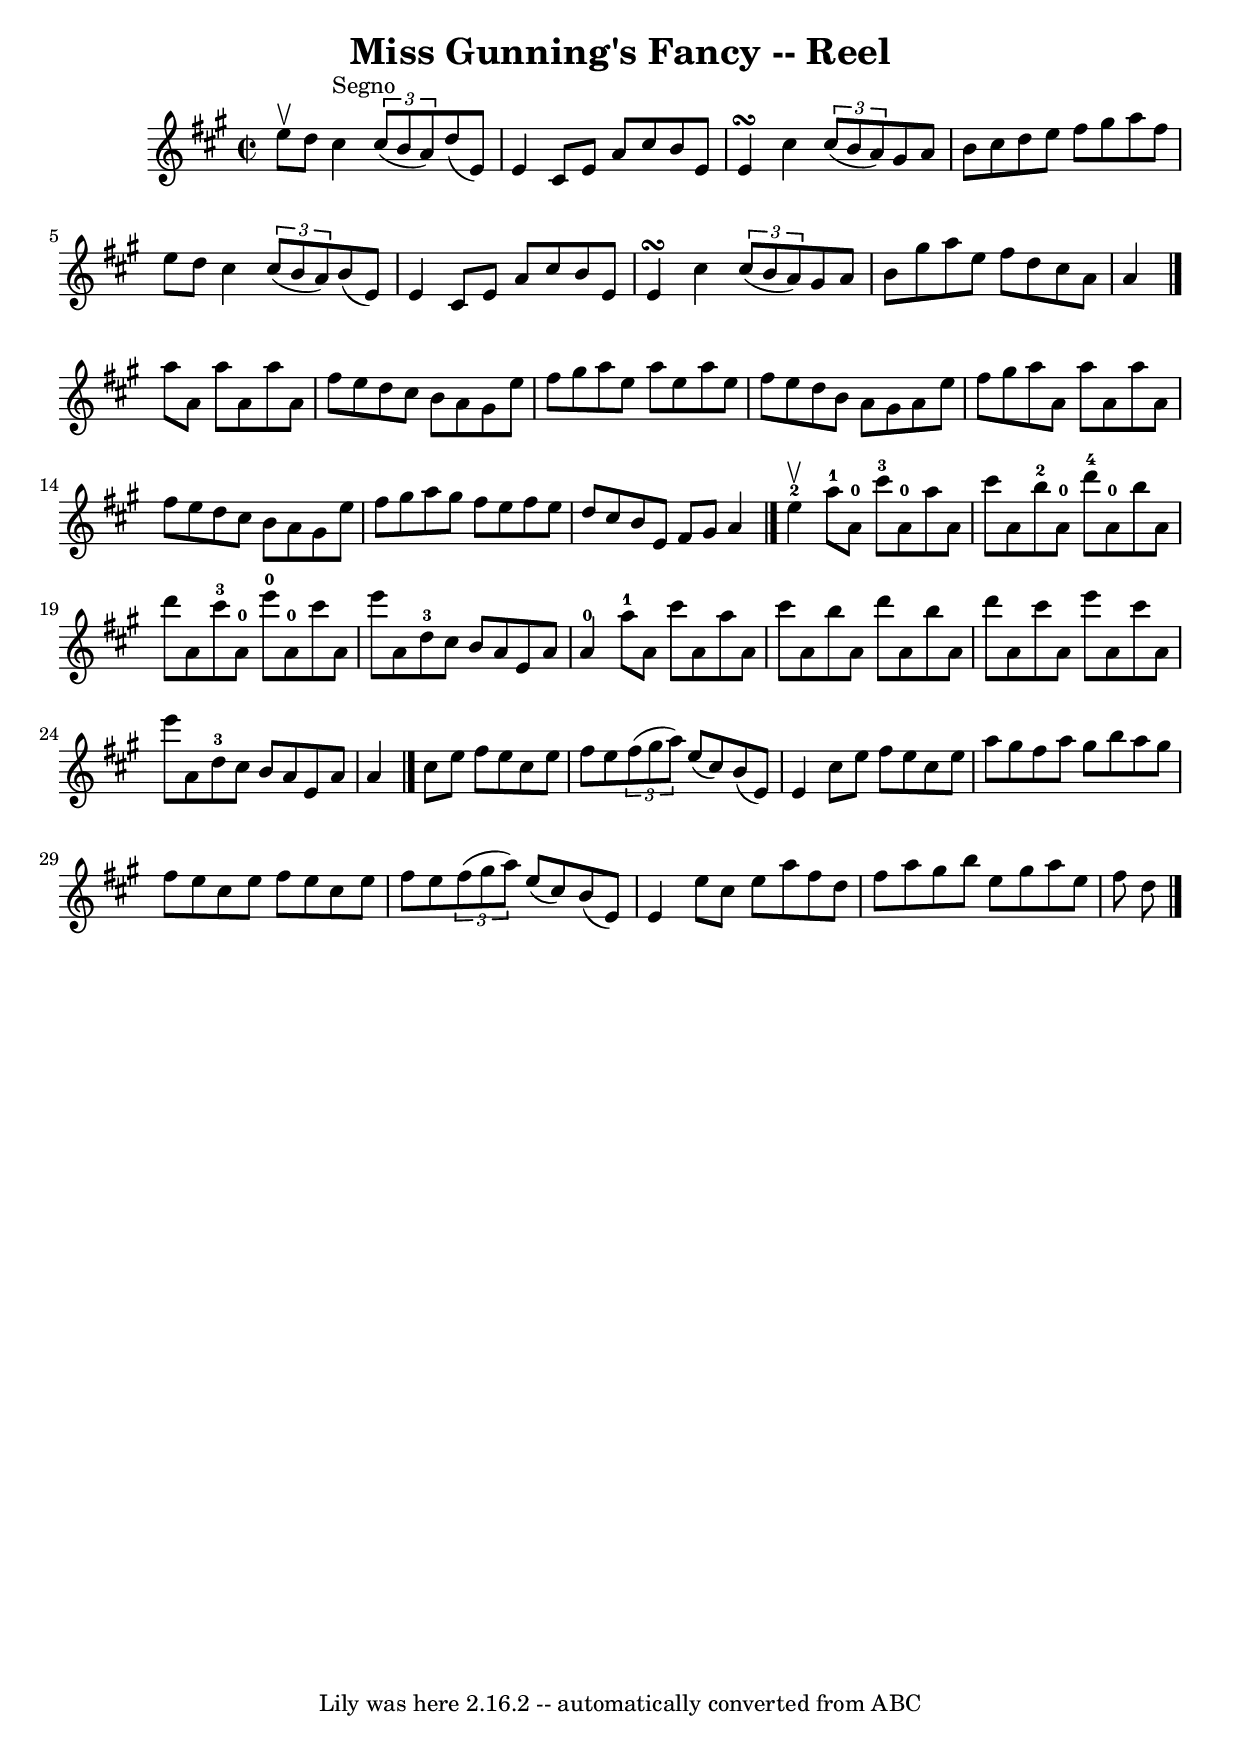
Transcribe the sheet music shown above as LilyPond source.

\version "2.7.40"
\include "Mammoth.ily"
\header {
	book = "Ryan's Mammoth Collection"
	crossRefNumber = "1"
	footnotes = "\\\\214 =FF=20"
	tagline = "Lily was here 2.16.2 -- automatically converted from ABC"
	title = "Miss Gunning's Fancy -- Reel"
}
voicedefault =  {
\set Score.defaultBarType = "empty"

\override Staff.TimeSignature #'style = #'C
 \time 2/2 \key a \major e''8^\upbow d''8    |
 cis''4^"Segno"  
 \times 2/3 { cis''8 (b'8 a'8) } d''8 (e'8) e'4    
|
 cis'8 e'8 a'8 cis''8 b'8 e'8 e'4\turn    |
  
 cis''4    \times 2/3 { cis''8 (b'8 a'8) } gis'8 a'8 b'8    
cis''8    |
 d''8 e''8 fis''8 gis''8 a''8 fis''8 e''8 
 d''8    |
 cis''4    \times 2/3 { cis''8 (b'8 a'8) }  
 b'8 (e'8) e'4    |
 cis'8 e'8 a'8 cis''8 b'8    
e'8 e'4\turn    |
 cis''4    \times 2/3 { cis''8 (b'8 a'8  
-) } gis'8 a'8 b'8 gis''8    |
 a''8 e''8 fis''8    
d''8 cis''8 a'8 a'4    \bar "|." a''8 a'8 a''8 a'8    
a''8 a'8 fis''8 e''8    |
 d''8 cis''8 b'8 a'8    
gis'8 e''8 fis''8 gis''8    |
 a''8 e''8 a''8 e''8    
a''8 e''8 fis''8 e''8    |
 d''8 b'8 a'8 gis'8 a'8 
 e''8 fis''8 gis''8    |
 a''8 a'8 a''8 a'8    
a''8 a'8 fis''8 e''8    |
 d''8 cis''8 b'8 a'8    
gis'8 e''8 fis''8 gis''8    |
 a''8 gis''8 fis''8    
e''8 fis''8 e''8 d''8 cis''8    |
 b'8 e'8 fis'8    
gis'8 a'4    \bar "|." e''4-2^\upbow |
 a''8-1 a'8 
-0 cis'''8-3 a'8-0 a''8 a'8 cis'''8 a'8    |
     
b''8-2 a'8-0 d'''8-4 a'8-0 b''8 a'8 d'''8 a'8    
|
 cis'''8-3 a'8-0 e'''8-0 a'8-0 cis'''8 a'8 
 e'''8 a'8    |
 d''8-3 cis''8 b'8 a'8 e'8 a'8  
 a'4-0   |
 a''8-1 a'8 cis'''8 a'8 a''8 a'8    
cis'''8 a'8    |
 b''8 a'8 d'''8 a'8 b''8 a'8    
d'''8 a'8    |
 cis'''8 a'8 e'''8 a'8 cis'''8 a'8    
e'''8 a'8    |
 d''8-3 cis''8 b'8 a'8 e'8 a'8    
a'4    \bar "|." cis''8 e''8 fis''8 e''8 cis''8 e''8    
fis''8 e''8    |
   \times 2/3 { fis''8 (gis''8 a''8) }   
e''8 (cis''8) b'8 (e'8) e'4    |
 cis''8 e''8    
fis''8 e''8 cis''8 e''8 a''8 gis''8    |
 fis''8 a''8 
 gis''8 b''8 a''8 gis''8 fis''8 e''8    |
 cis''8  
 e''8 fis''8 e''8 cis''8 e''8 fis''8 e''8    |
   
\times 2/3 { fis''8 (gis''8 a''8) } e''8 (cis''8) b'8 (
e'8) e'4    |
 e''8 cis''8 e''8 a''8 fis''8 d''8    
fis''8 a''8    |
 gis''8 b''8 e''8 gis''8 a''8 e''8   
 fis''8 d''8    \bar "|."   
}

\score{
    <<

	\context Staff="default"
	{
	    \voicedefault 
	}

    >>
	\layout {
	}
	\midi {}
}
